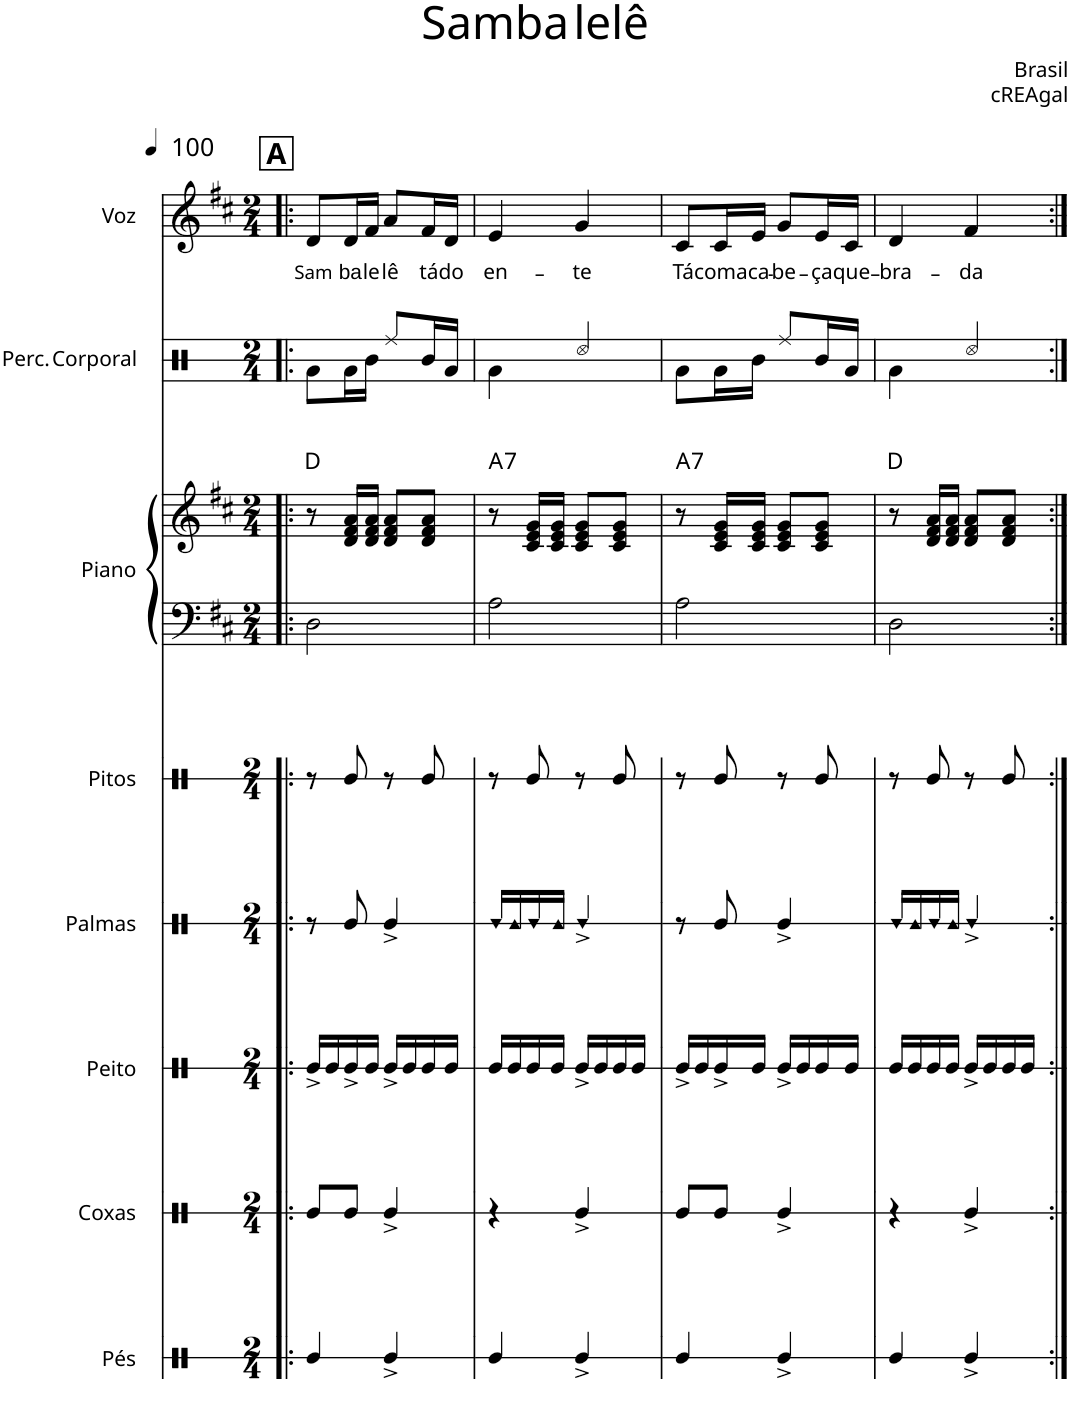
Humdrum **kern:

**kern	**kern	**kern	**kern	**kern	**kern	**kern	**harte	**kern	**kern	**text
*part8	*part7	*part6	*part5	*part4	*part3	*part3	*part3	*part2	*part1	*part1
*staff9	*staff8	*staff7	*staff6	*staff5	*staff4	*staff3	*	*staff2	*staff1	*staff1
*I"Pés	*I"Coxas	*I"Peito	*I"Palmas	*I"Pitos	*I"Piano	*	*	*I"Perc. Corporal	*I"Voz	*
*I'P.	*I'C.	*I'Pei.	*I'Pal.	*I'Pit.	*I'Pno.	*	*	*I'P.Corp.	*I'Vo.	*
*stria1	*stria1	*stria1	*stria1	*stria1	*	*	*	*stria3	*	*
*clefX	*clefX	*clefX	*clefX	*clefX	*clefF4	*clefG2	*	*clefX	*clefG2	*
*k[]	*k[]	*k[]	*k[]	*k[]	*k[f#c#]	*k[f#c#]	*	*k[]	*k[f#c#]	*
*M2/4	*M2/4	*M2/4	*M2/4	*M2/4	*M2/4	*M2/4	*	*M2/4	*M2/4	*
*MM100	*MM100	*MM100	*MM100	*MM100	*MM100	*MM100	*	*MM100	*MM100	*
!!LO:REH:place=s1:a:B:cj:fs=14:t=A
=1!|:	=1!|:	=1!|:	=1!|:	=1!|:	=1!|:	=1!|:	=1!|:	=1!|:	=1!|:	=1!|:
!	!	!	!	!	!	!	!	!	!	!LO:LY:b
4Re/	8Re/L	16Re^/LL	8r	8r	2D\	8r	D:maj	8Ra\L	8d/L	Sam
.	.	16Re/	.	.	.	.	.	.	.	.
!	!	!	!	!	!	!	!	!	!	!LO:LY:b
.	8Re/J	16Re^/	8Re/	8Re/	.	16d/ 16f#/ 16a/LL	.	16Ra\L	16d/L	ba
!	!	!	!	!	!	!	!	!	!	!LO:LY:b
.	.	16Re/JJ	.	.	.	16d/ 16f#/ 16a/JJ	.	16R\JJ	16f#/JJ	le
!	!	!	!	!	!	!	!	!	!	!LO:LY:b
4Re^/	4Re^/	16Re^/LL	4Re^/	8r	.	8d/ 8f#/ 8a/L	.	8Rdd/L	8a/L	lê
.	.	16Re/	.	.	.	.	.	.	.	.
!	!	!	!	!	!	!	!	!	!	!LO:LY:b
.	.	16Re/	.	8Re/	.	8d/ 8f#/ 8a/J	.	16R/L	16f#/L	tá
!	!	!	!	!	!	!	!	!	!	!LO:LY:b
.	.	16Re/JJ	.	.	.	.	.	16Ra/JJ	16d/JJ	do
=2	=2	=2	=2	=2	=2	=2	=2	=2	=2	=2
!	!	!	!	!	!	!	!LO:H:kt=7	!	!	!LO:LY:b
4Re/	4r	16Re/LL	16Re/LL	8r	2A\	8r	A:7	4Ra\	4e/	en-
.	.	16Re/	16Re/	.	.	.	.	.	.	.
.	.	16Re/	16Re/	8Re/	.	16c#/ 16e/ 16g/LL	.	.	.	.
.	.	16Re/JJ	16Re/JJ	.	.	16c#/ 16e/ 16g/JJ	.	.	.	.
!	!	!	!	!	!	!	!	!	!	!LO:LY:b
4Re^/	4Re^/	16Re^/LL	4Re^/	8r	.	8c#/ 8e/ 8g/L	.	4Rcc/	4g/	-te
.	.	16Re/	.	.	.	.	.	.	.	.
.	.	16Re/	.	8Re/	.	8c#/ 8e/ 8g/J	.	.	.	.
.	.	16Re/JJ	.	.	.	.	.	.	.	.
=3	=3	=3	=3	=3	=3	=3	=3	=3	=3	=3
!	!	!	!	!	!	!	!LO:H:kt=7	!	!	!LO:LY:b
4Re/	8Re/L	16Re^/LL	8r	8r	2A\	8r	A:7	8Ra\L	8c#/L	Tá
.	.	16Re/	.	.	.	.	.	.	.	.
!	!	!	!	!	!	!	!	!	!	!LO:LY:b
.	8Re/J	16Re^/	8Re/	8Re/	.	16c#/ 16e/ 16g/LL	.	16Ra\L	16c#/L	coma
!	!	!	!	!	!	!	!	!	!	!LO:LY:b
.	.	16Re/JJ	.	.	.	16c#/ 16e/ 16g/JJ	.	16R\JJ	16e/JJ	ca-
!	!	!	!	!	!	!	!	!	!	!LO:LY:b
4Re^/	4Re^/	16Re^/LL	4Re^/	8r	.	8c#/ 8e/ 8g/L	.	8Rdd/L	8g/L	-be-
.	.	16Re/	.	.	.	.	.	.	.	.
!	!	!	!	!	!	!	!	!	!	!LO:LY:b
.	.	16Re/	.	8Re/	.	8c#/ 8e/ 8g/J	.	16R/L	16e/L	-ça
!	!	!	!	!	!	!	!	!	!	!LO:LY:b
.	.	16Re/JJ	.	.	.	.	.	16Ra/JJ	16c#/JJ	que-
=4	=4	=4	=4	=4	=4	=4	=4	=4	=4	=4
!	!	!	!	!	!	!	!	!	!	!LO:LY:b
4Re/	4r	16Re/LL	16Re/LL	8r	2D\	8r	D:maj	4Ra\	4d/	-bra-
.	.	16Re/	16Re/	.	.	.	.	.	.	.
.	.	16Re/	16Re/	8Re/	.	16d/ 16f#/ 16a/LL	.	.	.	.
.	.	16Re/JJ	16Re/JJ	.	.	16d/ 16f#/ 16a/JJ	.	.	.	.
!	!	!	!	!	!	!	!	!	!	!LO:LY:b
4Re^/	4Re^/	16Re^/LL	4Re^/	8r	.	8d/ 8f#/ 8a/L	.	4Rcc/	4f#/	-da
.	.	16Re/	.	.	.	.	.	.	.	.
.	.	16Re/	.	8Re/	.	8d/ 8f#/ 8a/J	.	.	.	.
.	.	16Re/JJ	.	.	.	.	.	.	.	.
=:|!	=:|!	=:|!	=:|!	=:|!	=:|!	=:|!	=:|!	=:|!	=:|!	=:|!
*-	*-	*-	*-	*-	*-	*-	*-	*-	*-	*-
